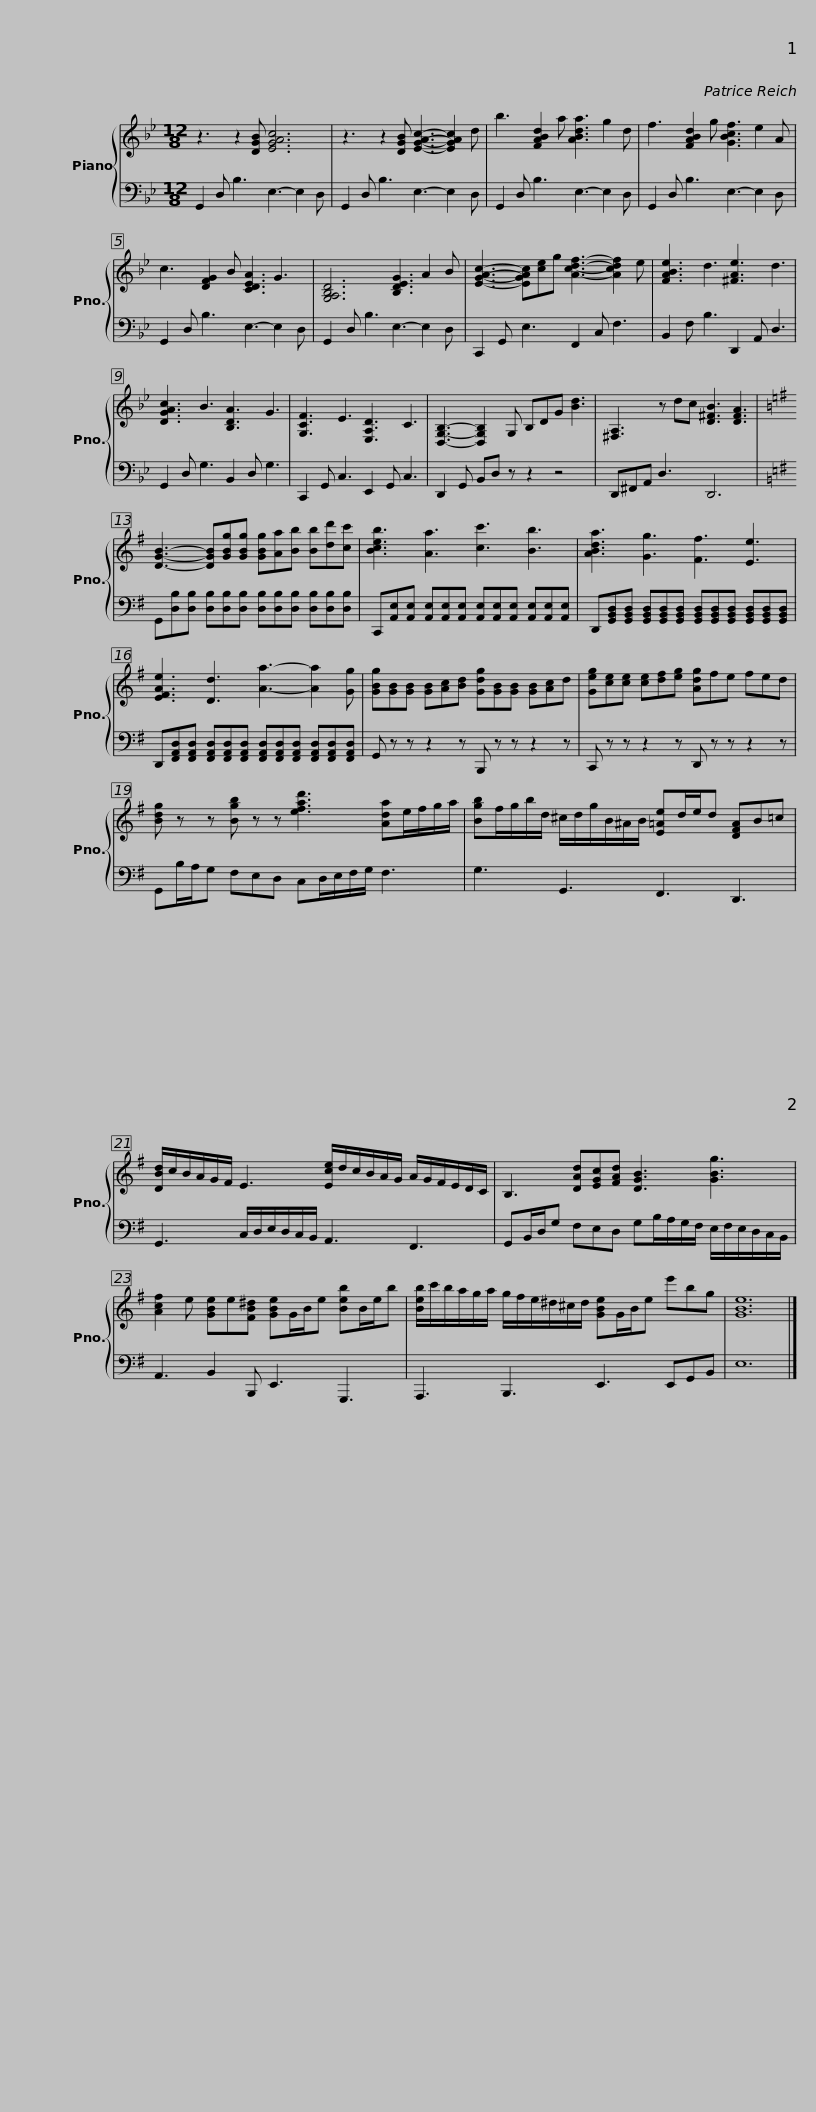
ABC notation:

X:1
%%score { 1 | 2 }
L:1/8
M:12/8
I:linebreak $
K:Bb
V:1 treble
V:2 bass
V:1
 z3 z2 [DGB] [EGAc]6 | z3 z2 [DGB] [EGAc]3- [EGAc]2 d | b3 [FABd]2 a [ABda]3 g2 d | f3 [FABd]2 g [GBcf]3 e2 A | c3 [DFG]2 B [CDEA]3 G3 | %5
 [G,A,B,D]6 [B,DEG]3 A2 B |$ [EGAc]3- [EGAc][ce]g [Acdf]3- [Acdf]2 e | [FABe]3 d3 [^FAe]3 d3 | [DGAc]3 B3 [B,DA]3 G3 | [G,CF]3 E3 [E,A,D]3 C3 | %10
 [D,G,B,]3- [D,G,B,]2 G, B,DG [Bd]3 |$ [^F,A,]3 z dc [D^FB]3 [DFA]3 |[K:G] [DGB]3- [DGB][GBg][GBg] [GBg][Aa][Bb] [Bb][dd'][cc'] | [Bceb]3 [Aa]3 [cc']3 [Bb]3 | [ABda]3 [Gg]3 [Ff]3 [Ee]3 |$ %15
 [EFAe]3 [Dd]3 [Aa]3- [Aa]2 [Gg] | [GBg][GB][GB] [GB][Ac][Bd] [Gdg][GB][GB] [GB][Ac]d | [Geg][ce][ce] [ce][df][eg] [Adg]fe fed | [Bdg] z z [Bgb] z z [efad']3 [Ada]e/f/g/a/ |$ [Bgb]f/g/b/d/ ^c/d/g/B/^A/B/ [E=Ae]d/e/d [DFA]B=c | %20
 [DBd]/c/B/A/G/F/ E3 [Ece]/d/c/B/A/G/ A/G/F/E/D/C/ |$ B,3 [DAd][EGc][FAd] [DGB]3 [GBg]3 | [Acf]2 e [GBe]e[FB^d] [GBe]G/B/e [Beb]B/e/b | [Beb]/c'/b/a/g/a/ g/f/e/^d/^c/d/ [GBe]G/B/e e'bg | [GBe]12 |] %25
V:2
 G,,2 D, B,3 E,3- E,2 D, | G,,2 D, B,3 E,3- E,2 D, | G,,2 D, B,3 E,3- E,2 D, | G,,2 D, B,3 E,3- E,2 D, | G,,2 D, B,3 E,3- E,2 D, | %5
 G,,2 D, B,3 E,3- E,2 D, |$ C,,2 G,, E,3 F,,2 C, F,3 | B,,2 F, B,3 D,,2 A,, D,3 | G,,2 D, G,3 B,,2 D, G,3 | C,,2 G,, C,3 E,,2 G,, C,3 | %10
 D,,2 G,, B,,D, z z2 z4 |$ D,,^F,,A,, D,3 D,,6 |[K:G] G,,[D,B,][D,B,] [D,B,][D,B,][D,B,] [D,B,][D,B,][D,B,] [D,B,][D,B,][D,B,] | C,,[A,,E,][A,,E,] [A,,E,][A,,E,][A,,E,] [A,,E,][A,,E,][A,,E,] [A,,E,][A,,E,][A,,E,] | D,,[G,,B,,D,][G,,B,,D,] [G,,B,,D,][G,,B,,D,][G,,B,,D,] [G,,B,,D,][G,,B,,D,][G,,B,,D,] [G,,B,,D,][G,,B,,D,][G,,B,,D,] |$ %15
 D,,[F,,A,,D,][F,,A,,D,] [F,,A,,D,][F,,A,,D,][F,,A,,D,] [F,,A,,D,][F,,A,,D,][F,,A,,D,] [F,,A,,D,][F,,A,,D,][F,,A,,D,] | G,, z z z2 z B,,, z z z2 z | C,, z z z2 z D,, z z z2 z | G,,B,/A,/G, F,E,D, C,D,/E,/F,/G,/ F,3 |$ G,3 G,,3 F,,3 D,,3 | %20
 G,,3 C,/D,/E,/D,/C,/B,,/ A,,3 F,,3 |$ G,,B,,/D,/G, F,E,D, G,B,/A,/G,/F,/ E,/F,/E,/D,/C,/B,,/ | A,,3 B,,2 B,,, E,,3 G,,,3 | A,,,3 B,,,3 E,,3 E,,G,,B,, | E,12 |] %25
